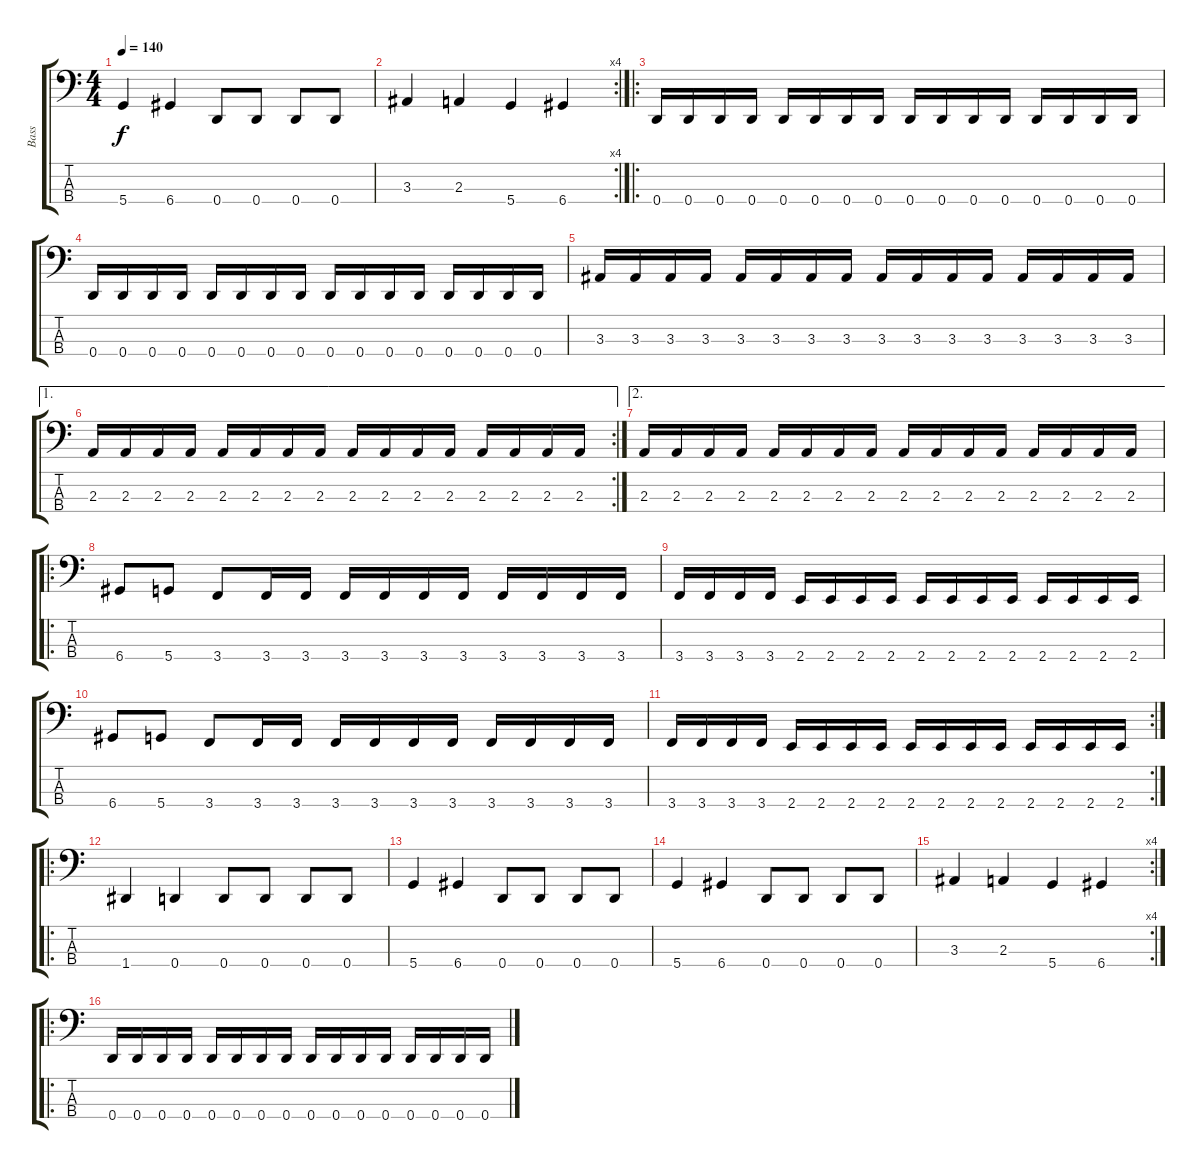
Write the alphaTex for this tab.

\track ("Bass" "Bass") {instrument electricbassfinger}
\staff {score tabs}
\tuning (F2 C2 G1 D1) {hide}
\ts (4 4)
\tempo 140
\clef f4
\ks c
5.4.4{dy f} 6.4.4 0.4.8 0.4.8 0.4.8 0.4.8 |
\rc 4
3.3.4 2.3.4 5.4.4 6.4.4 |
\ro
0.4.16 0.4.16 0.4.16 0.4.16 0.4.16 0.4.16 0.4.16 0.4.16 0.4.16 0.4.16 0.4.16 0.4.16 0.4.16 0.4.16 0.4.16 0.4.16 |
0.4.16 0.4.16 0.4.16 0.4.16 0.4.16 0.4.16 0.4.16 0.4.16 0.4.16 0.4.16 0.4.16 0.4.16 0.4.16 0.4.16 0.4.16 0.4.16 |
3.3.16 3.3.16 3.3.16 3.3.16 3.3.16 3.3.16 3.3.16 3.3.16 3.3.16 3.3.16 3.3.16 3.3.16 3.3.16 3.3.16 3.3.16 3.3.16 |
\ae 1
\rc 2
2.3.16 2.3.16 2.3.16 2.3.16 2.3.16 2.3.16 2.3.16 2.3.16 2.3.16 2.3.16 2.3.16 2.3.16 2.3.16 2.3.16 2.3.16 2.3.16 |
\ae 2
2.3.16 2.3.16 2.3.16 2.3.16 2.3.16 2.3.16 2.3.16 2.3.16 2.3.16 2.3.16 2.3.16 2.3.16 2.3.16 2.3.16 2.3.16 2.3.16 |
\ro
6.4.8 5.4.8 3.4.8 3.4.16 3.4.16 3.4.16 3.4.16 3.4.16 3.4.16 3.4.16 3.4.16 3.4.16 3.4.16 |
3.4.16 3.4.16 3.4.16 3.4.16 2.4.16 2.4.16 2.4.16 2.4.16 2.4.16 2.4.16 2.4.16 2.4.16 2.4.16 2.4.16 2.4.16 2.4.16 |
6.4.8 5.4.8 3.4.8 3.4.16 3.4.16 3.4.16 3.4.16 3.4.16 3.4.16 3.4.16 3.4.16 3.4.16 3.4.16 |
\rc 2
3.4.16 3.4.16 3.4.16 3.4.16 2.4.16 2.4.16 2.4.16 2.4.16 2.4.16 2.4.16 2.4.16 2.4.16 2.4.16 2.4.16 2.4.16 2.4.16 |
\ro
1.4.4 0.4.4 0.4.8 0.4.8 0.4.8 0.4.8 |
5.4.4 6.4.4 0.4.8 0.4.8 0.4.8 0.4.8 |
5.4.4 6.4.4 0.4.8 0.4.8 0.4.8 0.4.8 |
\rc 4
3.3.4 2.3.4 5.4.4 6.4.4 |
\ro
0.4.16 0.4.16 0.4.16 0.4.16 0.4.16 0.4.16 0.4.16 0.4.16 0.4.16 0.4.16 0.4.16 0.4.16 0.4.16 0.4.16 0.4.16 0.4.16
